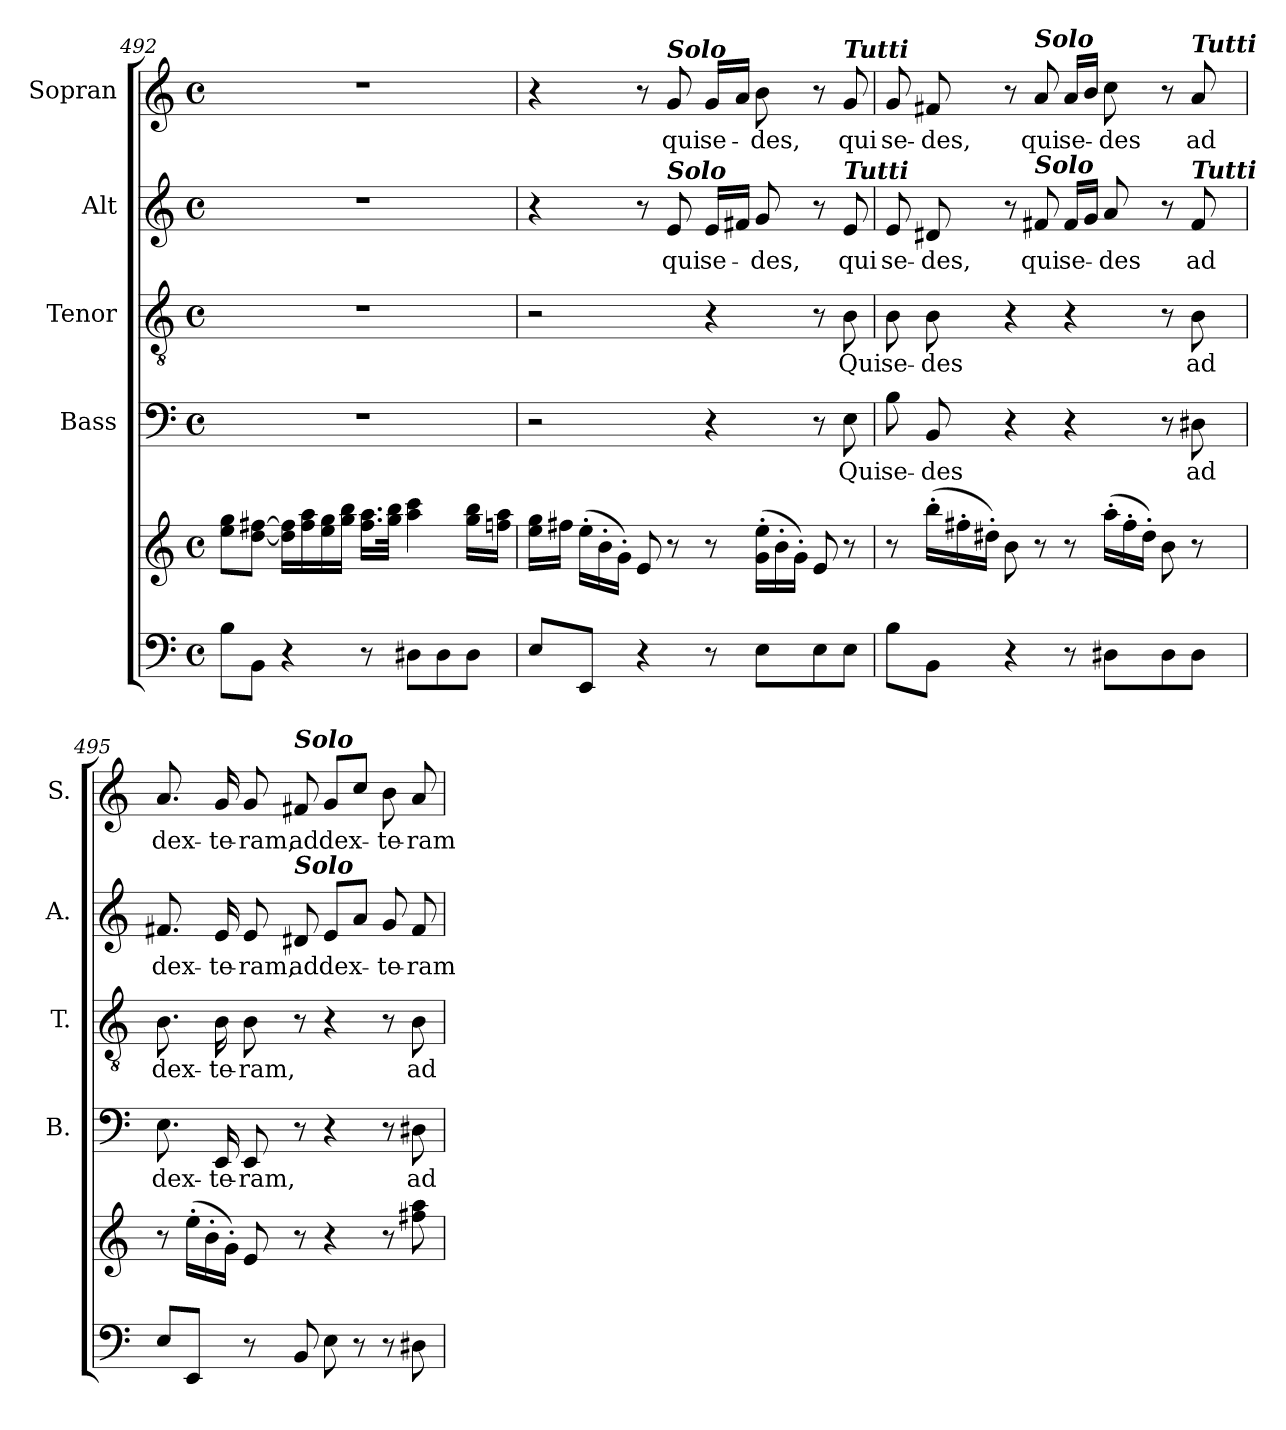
**kern	**kern	**kern	**text	**kern	**text	**kern	**text	**kern	**text
*part5	*part5	*part4	*part4	*part3	*part3	*part2	*part2	*part1	*part1
*staff6	*staff5	*staff4	*staff4	*staff3	*staff3	*staff2	*staff2	*staff1	*staff1
*	*	*I"Bass	*	*I"Tenor	*	*I"Alt	*	*I"Sopran	*
*	*	*I'B.	*	*I'T.	*	*I'A.	*	*I'S.	*
!!LO:PB:g=z
*clefF4	*clefG2	*clefF4	*	*clefGv2	*	*clefG2	*	*clefG2	*
*k[]	*k[]	*k[]	*	*k[]	*	*k[]	*	*k[]	*
*C:	*C:	*C:	*	*C:	*	*C:	*	*C:	*
*M4/4	*M4/4	*M4/4	*	*M4/4	*	*M4/4	*	*M4/4	*
*met(c)	*met(c)	*met(c)	*	*met(c)	*	*met(c)	*	*met(c)	*
=492	=492	=492	=492	=492	=492	=492	=492	=492	=492
8B\L	8ee\ 8gg\L	1r	.	1r	.	1r	.	1r	.
8BB\J	[8dd\ [8ff#X\J	.	.	.	.	.	.	.	.
4r	16dd\] 16ff#\]LL	.	.	.	.	.	.	.	.
.	16ff#\ 16aa\	.	.	.	.	.	.	.	.
.	16ee\ 16gg\	.	.	.	.	.	.	.	.
.	16gg\ 16bb\JJ	.	.	.	.	.	.	.	.
8r	16.ff#\ 16.aa\LL	.	.	.	.	.	.	.	.
.	32gg\ 32bb\JJk	.	.	.	.	.	.	.	.
8D#X\L	4aa\ 4ccc\	.	.	.	.	.	.	.	.
8D#\	.	.	.	.	.	.	.	.	.
8D#\J	16gg\ 16bb\LL	.	.	.	.	.	.	.	.
.	16ffn\ 16aa\JJ	.	.	.	.	.	.	.	.
=493	=493	=493	=493	=493	=493	=493	=493	=493	=493
8E/L	16ee\ 16gg\LL	2r	.	2r	.	4r	.	4r	.
.	16ff#X\JJ	.	.	.	.	.	.	.	.
*	*Xtuplet	*	*	*	*	*	*	*	*
8EE/J	(>24ee'>\LL	.	.	.	.	.	.	.	.
.	24b'>\	.	.	.	.	.	.	.	.
.	24g'>\JJ)	.	.	.	.	.	.	.	.
4r	8e/	.	.	.	.	8r	.	8r	.
!	!	!	!	!	!	!	!	!LO:TX:a:Bi:t=Solo	!
!	!	!	!	!	!	!LO:TX:a:Bi:t=Solo	!	!	!
!	!	!	!	!	!	!	!LO:LY:b	!	!LO:LY:b
.	8r	.	.	.	.	8e/	qui	8g/	qui
!	!	!	!	!	!	!	!LO:LY:b	!	!LO:LY:b
8r	8r	4r	.	4r	.	16e/LL	se-	16g/LL	se-
.	.	.	.	.	.	16f#X/JJ	.	16a/JJ	.
!	!	!	!	!	!	!	!LO:LY:b	!	!LO:LY:b
8E\L	(>24g\'> 24ee\'>LL	.	.	.	.	8g/	-des,	8b\	-des,
.	24b'>\	.	.	.	.	.	.	.	.
.	24g'>\JJ)	.	.	.	.	.	.	.	.
8E\	8e/	8r	.	8r	.	8r	.	8r	.
!	!	!	!	!	!	!	!	!LO:TX:a:Bi:t=Tutti	!
!	!	!	!	!	!	!LO:TX:a:Bi:t=Tutti	!	!	!
!	!	!	!LO:LY:b	!	!LO:LY:b	!	!LO:LY:b	!	!LO:LY:b
8E\J	8r	8E\	Qui	8B\	Qui	8e/	qui	8g/	qui
=494	=494	=494	=494	=494	=494	=494	=494	=494	=494
!	!	!	!LO:LY:b	!	!LO:LY:b	!	!LO:LY:b	!	!LO:LY:b
8B\L	8r	8B\	se-	8B\	se-	8e/	se-	8g/	se-
!	!	!	!LO:LY:b	!	!LO:LY:b	!	!LO:LY:b	!	!LO:LY:b
8BB\J	(>24bb'>\LL	8BB/	-des	8B\	-des	8d#X/	-des,	8f#X/	-des,
.	24ff#X'>\	.	.	.	.	.	.	.	.
.	24dd#X'>\JJ)	.	.	.	.	.	.	.	.
4r	8b\	4r	.	4r	.	8r	.	8r	.
!	!	!	!	!	!	!	!	!LO:TX:a:Bi:t=Solo	!
!	!	!	!	!	!	!LO:TX:a:Bi:t=Solo	!	!	!
!	!	!	!	!	!	!	!LO:LY:b	!	!LO:LY:b
.	8r	.	.	.	.	8f#X/	qui	8a/	qui
!	!	!	!	!	!	!	!LO:LY:b	!	!LO:LY:b
8r	8r	4r	.	4r	.	16f#/LL	se-	16a/LL	se-
.	.	.	.	.	.	16g/JJ	.	16b/JJ	.
!	!	!	!	!	!	!	!LO:LY:b	!	!LO:LY:b
8D#X\L	(>24aa'>\LL	.	.	.	.	8a/	-des	8cc\	-des
.	24ff#'>\	.	.	.	.	.	.	.	.
.	24dd#'>\JJ)	.	.	.	.	.	.	.	.
8D#\	8b\	8r	.	8r	.	8r	.	8r	.
!	!	!	!	!	!	!	!	!LO:TX:a:Bi:t=Tutti	!
!	!	!	!	!	!	!LO:TX:a:Bi:t=Tutti	!	!	!
!	!	!	!LO:LY:b	!	!LO:LY:b	!	!LO:LY:b	!	!LO:LY:b
8D#\J	8r	8D#X\	ad	8B\	ad	8f#/	ad	8a/	ad
!!LO:LB:g=z
=495	=495	=495	=495	=495	=495	=495	=495	=495	=495
!	!	!	!LO:LY:b	!	!LO:LY:b	!	!LO:LY:b	!	!LO:LY:b
8E/L	8r	8.E\	dex-	8.B\	dex-	8.f#X/	dex-	8.a/	dex-
8EE/J	(>24ee'>\LL	.	.	.	.	.	.	.	.
.	24b'>\	.	.	.	.	.	.	.	.
!	!	!	!LO:LY:b	!	!LO:LY:b	!	!LO:LY:b	!	!LO:LY:b
.	.	16EE/	-te-	16B\	-te-	16e/	-te-	16g/	-te-
.	24g'>\JJ)	.	.	.	.	.	.	.	.
!	!	!	!LO:LY:b	!	!LO:LY:b	!	!LO:LY:b	!	!LO:LY:b
8r	8e/	8EE/	-ram,	8B\	-ram,	8e/	-ram,	8g/	-ram,
!	!	!	!	!	!	!	!	!LO:TX:a:Bi:t=Solo	!
!	!	!	!	!	!	!LO:TX:a:Bi:t=Solo	!	!	!
!	!	!	!	!	!	!	!LO:LY:b	!	!LO:LY:b
8BB/	8r	8r	.	8r	.	8d#X/	ad	8f#X/	ad
!	!	!	!	!	!	!	!LO:LY:b	!	!LO:LY:b
8E\	4r	4r	.	4r	.	8e/L	dex-	8g/L	dex-
8r	.	.	.	.	.	8a/J	.	8cc/J	.
!	!	!	!	!	!	!	!LO:LY:b	!	!LO:LY:b
8r	8r	8r	.	8r	.	8g/	-te-	8b\	-te-
!	!	!	!LO:LY:b	!	!LO:LY:b	!	!LO:LY:b	!	!LO:LY:b
8D#X\	8ff#X\ 8aa\	8D#X\	ad	8B\	ad	8f#/	-ram	8a/	-ram
=	=	=	=	=	=	=	=	=	=
*-	*-	*-	*-	*-	*-	*-	*-	*-	*-
